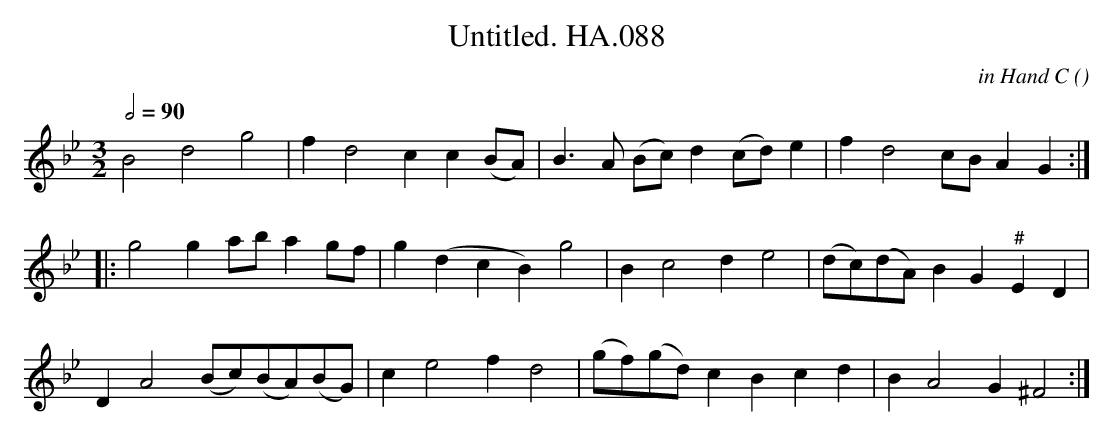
X:1
T:Untitled. HA.088
M:3/2
L:1/4
Q:1/2=90
C:in Hand C
O:
K:Bb
B2d2g2|fd2cc(B/A/)|B>A (B/c/) d(c/d/)e|fd2c/B/AG:|
|:g2ga/b/ag/f/|g(dcB)g2|Bc2de2|(d/c/)(d/A/)BG"^#"ED|
DA2(B/c/)(B/A/)(B/G/)|ce2fd2|(g/f/)(g/d/)cBcd|BA2G^F2:|
